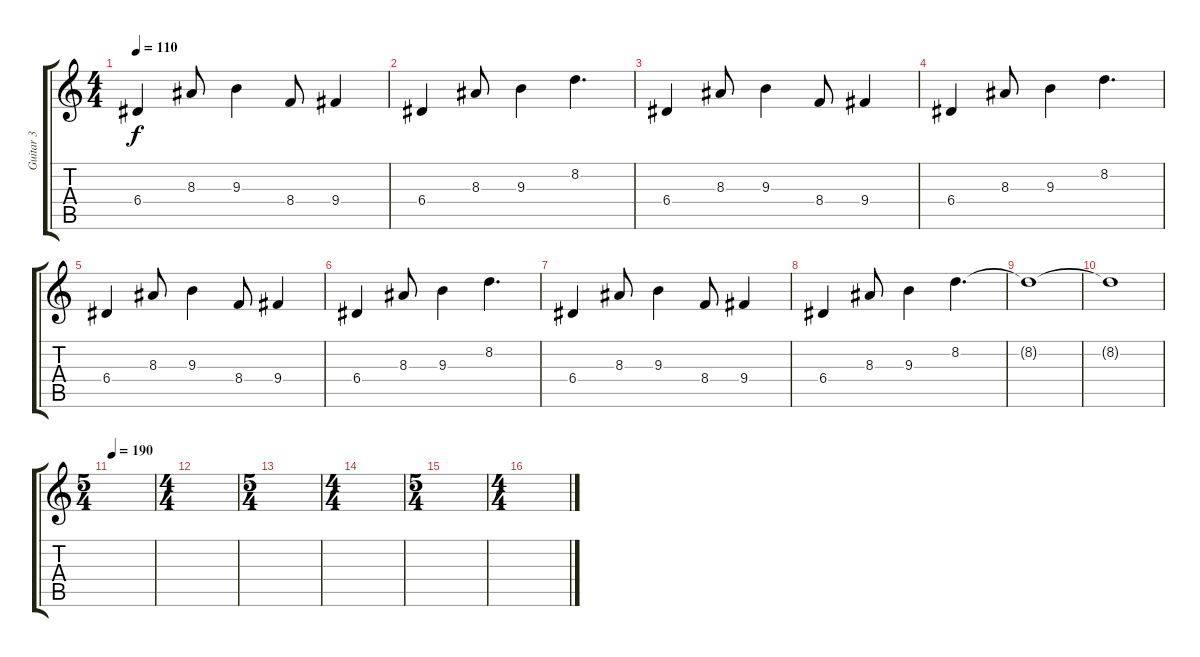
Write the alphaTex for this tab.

\track ("Guitar 3" "Guitar 3") {instrument distortionguitar}
\staff {score tabs}
\tuning (B3 Gb3 D3 A2 E2 B1) {hide}
\ts (4 4)
\tempo 110
\clef g2
\ks aminor
6.4.4{dy f} 8.3.8 9.3.4 8.4.8 9.4.4 |
6.4.4 8.3.8 9.3.4 8.2.4{d} |
6.4.4 8.3.8 9.3.4 8.4.8 9.4.4 |
6.4.4 8.3.8 9.3.4 8.2.4{d} |
6.4.4 8.3.8 9.3.4 8.4.8 9.4.4 |
6.4.4 8.3.8 9.3.4 8.2.4{d} |
6.4.4 8.3.8 9.3.4 8.4.8 9.4.4 |
6.4.4 8.3.8 9.3.4 8.2.4{d} |
8.2{t}.1 |
8.2{t}.1{volume 8} |
\ts (5 4)
\tempo 190
|
\ts (4 4)
|
\ts (5 4)
|
\ts (4 4)
|
\ts (5 4)
|
\ts (4 4)
